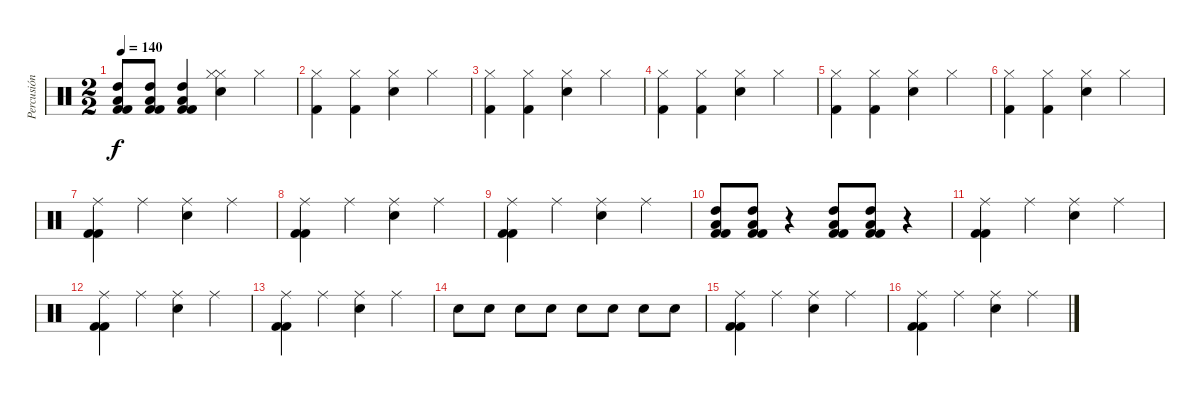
\track ("Percusión" "Percusión") {instrument percussion}
\staff {score}
\articulation defaults
\ts (2 2)
\tempo 140
\clef neutral
\ks c
("Kick (hit) 2" "Low Tom (hit)" "High Tom (hit)" "Kick (hit) 2").8{dy f} ("Kick (hit) 2" "Low Tom (hit)" "High Tom (hit)" "Kick (hit) 2").8 ("Kick (hit) 2" "Low Tom (hit)" "High Tom (hit)" "Kick (hit) 2").4 ("Hi-Hat (closed)" "Snare (hit) 2" "Hi-Hat (closed)").4 "Hi-Hat (closed)".4 |
("Hi-Hat (closed)" "Kick (hit) 2").4 ("Hi-Hat (closed)" "Kick (hit) 2").4 ("Hi-Hat (closed)" "Snare (hit) 2").4 "Hi-Hat (closed)".4 |
("Hi-Hat (closed)" "Kick (hit) 2").4 ("Hi-Hat (closed)" "Kick (hit) 2").4 ("Hi-Hat (closed)" "Snare (hit) 2").4 "Hi-Hat (closed)".4 |
("Hi-Hat (closed)" "Kick (hit) 2").4 ("Hi-Hat (closed)" "Kick (hit) 2").4 ("Hi-Hat (closed)" "Snare (hit) 2").4 "Hi-Hat (closed)".4 |
("Hi-Hat (closed)" "Kick (hit) 2").4 ("Hi-Hat (closed)" "Kick (hit) 2").4 ("Hi-Hat (closed)" "Snare (hit) 2").4 "Hi-Hat (closed)".4 |
("Hi-Hat (closed)" "Kick (hit) 2").4 ("Hi-Hat (closed)" "Kick (hit) 2").4 ("Hi-Hat (closed)" "Snare (hit) 2").4 "Hi-Hat (closed)".4 |
("Ride (middle)" "Kick (hit) 2" "Kick (hit) 2").4 "Ride (middle)".4 ("Ride (middle)" "Snare (hit) 2").4 "Ride (middle)".4 |
("Ride (middle)" "Kick (hit) 2" "Kick (hit) 2").4 "Ride (middle)".4 ("Ride (middle)" "Snare (hit) 2").4 "Ride (middle)".4 |
("Ride (middle)" "Kick (hit) 2" "Kick (hit) 2").4 "Ride (middle)".4 ("Ride (middle)" "Snare (hit) 2").4 "Ride (middle)".4 |
("Kick (hit) 2" "Low Tom (hit)" "High Tom (hit)" "Kick (hit) 2").8 ("Kick (hit) 2" "Low Tom (hit)" "High Tom (hit)" "Kick (hit) 2").8 r.4 ("Kick (hit) 2" "Low Tom (hit)" "High Tom (hit)" "Kick (hit) 2").8 ("Kick (hit) 2" "Low Tom (hit)" "High Tom (hit)" "Kick (hit) 2").8 r.4 |
("Ride (middle)" "Kick (hit) 2" "Kick (hit) 2").4 "Ride (middle)".4 ("Ride (middle)" "Snare (hit) 2").4 "Ride (middle)".4 |
("Ride (middle)" "Kick (hit) 2" "Kick (hit) 2").4 "Ride (middle)".4 ("Ride (middle)" "Snare (hit) 2").4 "Ride (middle)".4 |
("Ride (middle)" "Kick (hit) 2" "Kick (hit) 2").4 "Ride (middle)".4 ("Ride (middle)" "Snare (hit) 2").4 "Ride (middle)".4 |
"Snare (hit) 2".8 "Snare (hit) 2".8 "Snare (hit) 2".8 "Snare (hit) 2".8 "Snare (hit) 2".8 "Snare (hit) 2".8 "Snare (hit) 2".8 "Snare (hit) 2".8 |
("Ride (middle)" "Kick (hit) 2" "Kick (hit) 2").4 "Ride (middle)".4 ("Ride (middle)" "Snare (hit) 2").4 "Ride (middle)".4 |
("Ride (middle)" "Kick (hit) 2" "Kick (hit) 2").4 "Ride (middle)".4 ("Ride (middle)" "Snare (hit) 2").4 "Ride (middle)".4
